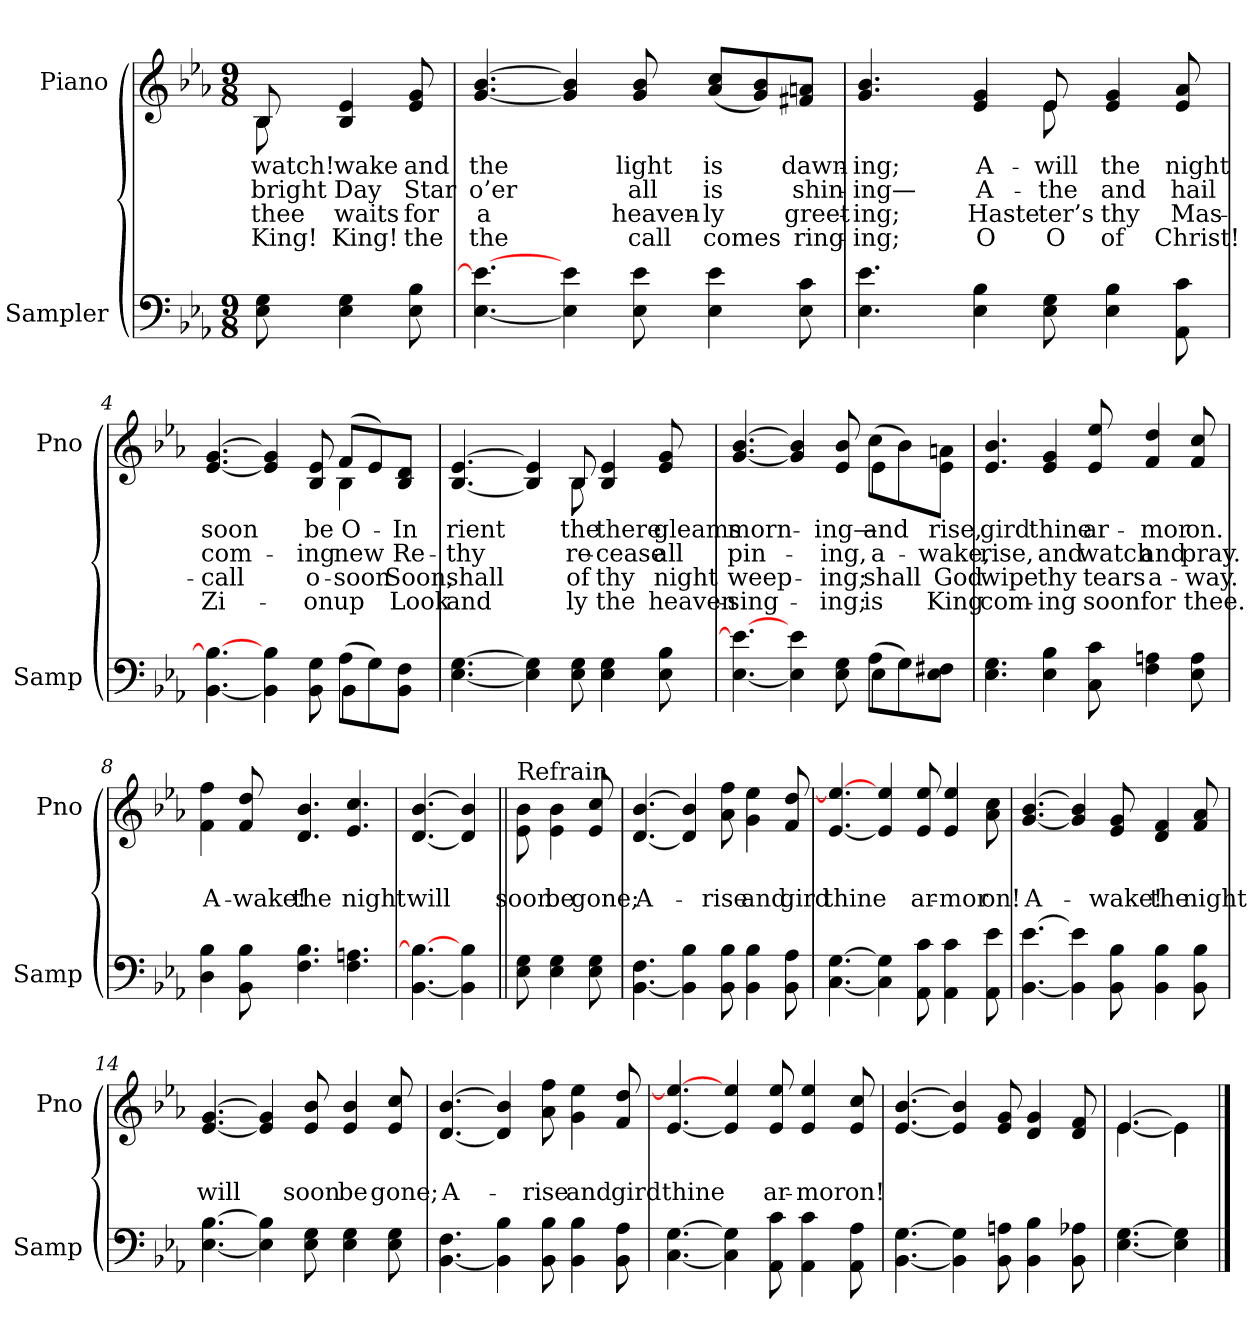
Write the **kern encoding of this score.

**kern	**kern	**text	**text	**text	**text
*part2	*part1	*part1	*part1	*part1	*part1
*staff2	*staff1	*staff1	*staff1	*staff1	*staff1
*I"Sampler	*I"Piano	*	*	*	*
*I'Samp	*I'Pno	*	*	*	*
*clefF4	*clefG2	*	*	*	*
*k[b-e-a-]	*k[b-e-a-]	*	*	*	*
*E-:	*E-:	*	*	*	*
*M9/8	*M9/8	*	*	*	*
=1	=1	=1	=1	=1	=1
*	*^	*	*	*	*
8E- 8G	8B-/	8B-	watch!	bright	thee	King!
4E- 4G	4B- 4e-	4.ryy	-wake	Day	waits	King!
8E- 8B-	8e- 8g	.	and	Star	for	the
*	*v	*v	*	*	*	*
=2	=2	=2	=2	=2	=2
[4.E- 4.e-_	[4.g [4.b-	the	o’er	a	the
4E-] 4e-	4g] 4b-]	.	.	.	.
8E- 8e-	8g 8b-	light	all	heaven-	call
4E- 4e-	(8a-/ 8cc/L	is	is	-ly	comes
.	8g/ 8b-/)	.	.	.	.
8E- 8c	8f#X/ 8an/J	dawn-	shin-	greet-	ring-
=3	=3	=3	=3	=3	=3
*	*^	*	*	*	*
4.E- 4.e-	4.g 4.b-	8ryy	-ing;	-ing—	-ing;	-ing;
*	*v	*v	*	*	*	*
4E- 4B-	4e- 4g	A-	A-	Haste	O
*	*^	*	*	*	*
8E- 8G	8e-/	8e-	will	the	-ter’s	O
4E- 4B-	4e- 4g	4.ryy	the	and	thy	of
8AA- 8c	8e- 8a-	.	night	hail	Mas-	Christ!
=4	=4	=4	=4	=4	=4	=4
*^	*	*	*	*	*	*
[4.BB- 4.B-_	2.ryy	[4.e- [4.g	2.ryy	soon	com-	call	Zi-
4BB-] 4B-	.	4e-] 4g]	.	.	.	.	.
8BB- 8G	.	8B- 8e-	.	be	-ing	o-	-on
(8A-\L	4BB-	(8f/L	4B-	O-	-new	soon	up
8G\)	.	8e-/)	.	.	.	.	.
8BB-\ 8F\J	8ryy	8B-/ 8d/J	8ryy	In	Re-	Soon,	Look
*v	*v	*	*	*	*	*	*
=5	=5	=5	=5	=5	=5	=5
[4.E- [4.G	[4.B- [4.e-	8ryy	-rient	thy	shall	and
*	*v	*v	*	*	*	*
4E-] 4G]	4B-] 4e-]	.	.	.	.
*	*^	*	*	*	*
8E- 8G	8B-/	8B-	the	re-	of	-ly
4E- 4G	4B- 4e-	4.ryy	there	cease	thy	the
8E- 8B-	8e- 8g	.	gleams	all	night	heaven-
=6	=6	=6	=6	=6	=6	=6
*^	*	*	*	*	*	*
[4.E- 4.e-_	2.ryy	[4.g [4.b-	2.ryy	morn-	-pin-	weep-	sing-
4E-] 4e-	.	4g] 4b-]	.	.	.	.	.
8E- 8G	.	8e- 8b-	.	-ing—	-ing,	-ing;	-ing;
(8A-\L	4E-	(8cc\L	4e-	and	a-	shall	is
8G\)	.	8b-\)	.	.	.	.	.
8E-\ 8F#X\J	8ryy	8e-\ 8an\J	8ryy	-rise,	-wake,	God	King
*v	*v	*	*	*	*	*	*
*	*v	*v	*	*	*	*
=7	=7	=7	=7	=7	=7
4.E- 4.G	4.e- 4.b-	gird	-rise,	wipe	com-
4E- 4B-	4e- 4g	thine	and	thy	-ing
8C 8c	8e- 8ee-	ar-	watch	tears	soon
4F 4An	4f 4dd	-mor	and	a-	for
8E- 8A	8f 8cc	on.	pray.	-way.	thee.
=8	=8	=8	=8	=8	=8
4D 4B-	4f 4ff	.	A-	.	.
8BB- 8B-	8f 8dd	.	-wake!	.	.
4.F 4.B-	4.d 4.b-	.	the	.	.
4.F 4.An	4.e- 4.cc	.	night	.	.
=9	=9	=9	=9	=9	=9
[4.BB- 4.B-_	[4.d [4.b-	.	will	.	.
4BB-] 4B-	4d] 4b-]	.	.	.	.
=10||	=10||	=10||	=10||	=10||	=10||
!	!LO:TX:t=Refrain	!	!	!	!
8E- 8G	8e-\ 8b-\	.	soon	.	.
4E- 4G	4e-\ 4b-\	.	be	.	.
8E- 8G	8e- 8cc	.	gone;	.	.
=11	=11	=11	=11	=11	=11
[4.BB- 4.F	[4.d [4.b-	.	A-	.	.
4BB-] 4B-	4d] 4b-]	.	.	.	.
8BB- 8B-	8a- 8ff	.	-rise	.	.
4BB- 4B-	4g 4ee-	.	and	.	.
8BB- 8A-	8f 8dd	.	gird	.	.
=12	=12	=12	=12	=12	=12
[4.C [4.G	[4.e- 4.ee-_	.	thine	.	.
4C] 4G]	4e-] 4ee-	.	.	.	.
8AA- 8c	8e- 8ee-	.	ar-	.	.
4AA- 4c	4e- 4ee-	.	-mor	.	.
8AA- 8e-	8a- 8cc	.	on!	.	.
=13	=13	=13	=13	=13	=13
[4.BB- [4.e-	[4.g [4.b-	.	A-	.	.
4BB-] 4e-]	4g] 4b-]	.	.	.	.
8BB- 8B-	8e- 8g	.	-wake!	.	.
4BB- 4B-	4d 4f	.	the	.	.
8BB- 8B-	8f 8a-	.	night	.	.
=14	=14	=14	=14	=14	=14
[4.E- [4.B-	[4.e- [4.g	.	will	.	.
4E-] 4B-]	4e-] 4g]	.	.	.	.
8E- 8G	8e- 8b-	.	soon	.	.
4E- 4G	4e- 4b-	.	be	.	.
8E- 8G	8e- 8cc	.	gone;	.	.
=15	=15	=15	=15	=15	=15
[4.BB- 4.F	[4.d [4.b-	.	A-	.	.
4BB-] 4B-	4d] 4b-]	.	.	.	.
8BB- 8B-	8a- 8ff	.	-rise	.	.
4BB- 4B-	4g 4ee-	.	and	.	.
8BB- 8A-	8f 8dd	.	gird	.	.
=16	=16	=16	=16	=16	=16
[4.C [4.G	[4.e- 4.ee-_	.	thine	.	.
4C] 4G]	4e-] 4ee-	.	.	.	.
8AA- 8c	8e- 8ee-	.	ar-	.	.
4AA- 4c	4e- 4ee-	.	-mor	.	.
8AA- 8A-	8e- 8cc	.	on!	.	.
=17	=17	=17	=17	=17	=17
[4.BB- [4.G	[4.e- [4.b-	.	.	.	.
4BB-] 4G]	4e-] 4b-]	.	.	.	.
8BB- 8An	8e- 8g	.	.	.	.
4BB- 4B-	4d 4g	.	.	.	.
8BB- 8A-X	8d 8f	.	.	.	.
=18	=18	=18	=18	=18	=18
*	*^	*	*	*	*
[4.E- [4.G	[4.e-/	[4.e-	.	.	.	.
4E-] 4G]	4e-\]	4e-]	.	.	.	.
*	*v	*v	*	*	*	*
==	==	==	==	==	==
*-	*-	*-	*-	*-	*-
